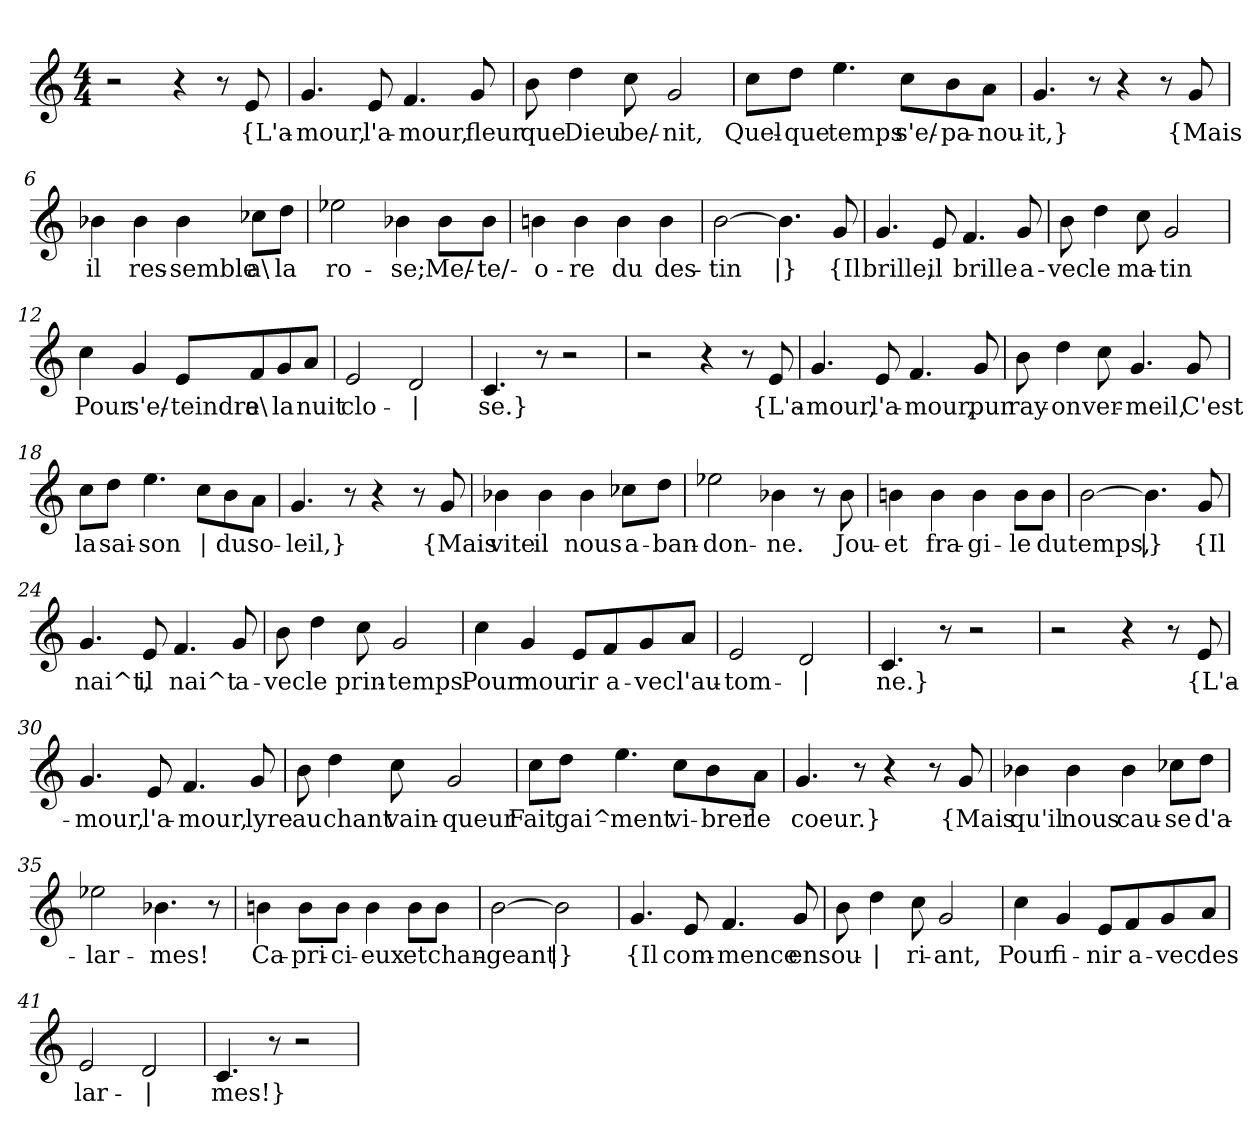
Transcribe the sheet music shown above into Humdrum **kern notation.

**kern	**text
*part1	*part1
*staff1	*staff1
*clefG2	*
*k[]	*
*M4/4	*
=1	=1
2r	.
4r	.
8r	.
!	!LO:LY:b
8e/	{L'a-
=2	=2
!	!LO:LY:b
4.g/	-mour,
!	!LO:LY:b
8e/	l'a-
!	!LO:LY:b
4.f/	-mour,
!	!LO:LY:b
8g/	fleur
=3	=3
!	!LO:LY:b
8b\	que
!	!LO:LY:b
4dd\	Dieu
!	!LO:LY:b
8cc\	be/-
!	!LO:LY:b
2g/	-nit,
=4	=4
!	!LO:LY:b
8cc\L	Quel-
!	!LO:LY:b
8dd\J	-que
!	!LO:LY:b
4.ee\	temps
!	!LO:LY:b
8cc\L	s'e/-
!	!LO:LY:b
8b\	-pa-
!	!LO:LY:b
8a\J	-nou-
!!LO:LB:g=z
=5	=5
!	!LO:LY:b
4.g/	-it,}
8r	.
4r	.
8r	.
!	!LO:LY:b
8g/	{Mais
=6	=6
!	!LO:LY:b
4b-X\	il
!	!LO:LY:b
4b-\	res-
!	!LO:LY:b
4b-\	-semble
!	!LO:LY:b
8cc-X\L	a\
!	!LO:LY:b
8dd\J	la
=7	=7
!	!LO:LY:b
2ee-X\	ro-
!	!LO:LY:b
4b-X\	-se;
!	!LO:LY:b
8b-\L	Me/-
!	!LO:LY:b
8b-\J	-te/-
=8	=8
!	!LO:LY:b
4bn\	-o-
!	!LO:LY:b
4b\	-re
!	!LO:LY:b
4b\	du
!	!LO:LY:b
4b\	des-
=9	=9
!	!LO:LY:b
[2b\	-tin
!	!LO:LY:b
4.b\]	|}
!	!LO:LY:b
8g/	{Il
=10	=10
!	!LO:LY:b
4.g/	brille,
!	!LO:LY:b
8e/	il
!	!LO:LY:b
4.f/	brille
!	!LO:LY:b
8g/	a-
!!LO:LB:g=z
=11	=11
!	!LO:LY:b
8b\	-vec
!	!LO:LY:b
4dd\	le
!	!LO:LY:b
8cc\	ma-
!	!LO:LY:b
2g/	-tin
=12	=12
!	!LO:LY:b
4cc\	Pour
!	!LO:LY:b
4g/	s'e/-
!	!LO:LY:b
8e/L	-teindre
!	!LO:LY:b
8f/	a\
!	!LO:LY:b
8g/	la
!	!LO:LY:b
8a/J	nuit
=13	=13
!	!LO:LY:b
2e/	clo-
!	!LO:LY:b
2d/	|
=14	=14
!	!LO:LY:b
4.c/	-se.}
8r	.
2r	.
=15	=15
2r	.
4r	.
8r	.
!	!LO:LY:b
8e/	{L'a-
=16	=16
!	!LO:LY:b
4.g/	-mour,
!	!LO:LY:b
8e/	l'a-
!	!LO:LY:b
4.f/	-mour,
!	!LO:LY:b
8g/	pur
!!LO:LB:g=z
=17	=17
!	!LO:LY:b
8b\	ray-
!	!LO:LY:b
4dd\	-on
!	!LO:LY:b
8cc\	ver-
!	!LO:LY:b
4.g/	-meil,
!	!LO:LY:b
8g/	C'est
=18	=18
!	!LO:LY:b
8cc\L	la
!	!LO:LY:b
8dd\J	sai-
!	!LO:LY:b
4.ee\	-son
!	!LO:LY:b
8cc\L	|
!	!LO:LY:b
8b\	du
!	!LO:LY:b
8a\J	so-
=19	=19
!	!LO:LY:b
4.g/	-leil,}
8r	.
4r	.
8r	.
!	!LO:LY:b
8g/	{Mais
=20	=20
!	!LO:LY:b
4b-X\	vite
!	!LO:LY:b
4b-\	il
!	!LO:LY:b
4b-\	nous
!	!LO:LY:b
8cc-X\L	a-
!	!LO:LY:b
8dd\J	-ban-
=21	=21
!	!LO:LY:b
2ee-X\	-don-
!	!LO:LY:b
4b-X\	-ne.
8r	.
!	!LO:LY:b
8b-\	Jou-
!!LO:LB:g=z
=22	=22
!	!LO:LY:b
4bn\	-et
!	!LO:LY:b
4b\	fra-
!	!LO:LY:b
4b\	-gi-
!	!LO:LY:b
8b\L	-le
!	!LO:LY:b
8b\J	du
=23	=23
!	!LO:LY:b
[2b\	temps,
!	!LO:LY:b
4.b\]	|}
!	!LO:LY:b
8g/	{Il
=24	=24
!	!LO:LY:b
4.g/	nai^t,
!	!LO:LY:b
8e/	il
!	!LO:LY:b
4.f/	nai^t
!	!LO:LY:b
8g/	a-
=25	=25
!	!LO:LY:b
8b\	-vec
!	!LO:LY:b
4dd\	le
!	!LO:LY:b
8cc\	prin-
!	!LO:LY:b
2g/	-temps
=26	=26
!	!LO:LY:b
4cc\	Pour
!	!LO:LY:b
4g/	mou
!	!LO:LY:b
8e/L	rir
!	!LO:LY:b
8f/	a-
!	!LO:LY:b
8g/	-vec
!	!LO:LY:b
8a/J	l'au-
!!LO:LB:g=z
=27	=27
!	!LO:LY:b
2e/	-tom-
!	!LO:LY:b
2d/	|
=28	=28
!	!LO:LY:b
4.c/	-ne.}
8r	.
2r	.
=29	=29
2r	.
4r	.
8r	.
!	!LO:LY:b
8e/	{L'a-
=30	=30
!	!LO:LY:b
4.g/	-mour,
!	!LO:LY:b
8e/	l'a-
!	!LO:LY:b
4.f/	-mour,
!	!LO:LY:b
8g/	lyre
=31	=31
!	!LO:LY:b
8b\	au
!	!LO:LY:b
4dd\	chant
!	!LO:LY:b
8cc\	vain-
!	!LO:LY:b
2g/	-queur
=32	=32
!	!LO:LY:b
8cc\L	Fait
!	!LO:LY:b
8dd\J	gai^-
!	!LO:LY:b
4.ee\	-ment
!	!LO:LY:b
8cc\L	vi-
!	!LO:LY:b
8b\	-brer
!	!LO:LY:b
8a\J	le
!!LO:LB:g=z
=33	=33
!	!LO:LY:b
4.g/	coeur.}
8r	.
4r	.
8r	.
!	!LO:LY:b
8g/	{Mais
=34	=34
!	!LO:LY:b
4b-X\	qu'il
!	!LO:LY:b
4b-\	nous
!	!LO:LY:b
4b-\	cau-
!	!LO:LY:b
8cc-X\L	-se
!	!LO:LY:b
8dd\J	d'a-
=35	=35
!	!LO:LY:b
2ee-X\	-lar-
!	!LO:LY:b
4.b-X\	-mes!
8r	.
=36	=36
!	!LO:LY:b
4bn\	Ca-
!	!LO:LY:b
8b\L	-pri-
!	!LO:LY:b
8b\J	-ci-
!	!LO:LY:b
4b\	-eux
!	!LO:LY:b
8b\L	et
!	!LO:LY:b
8b\J	chan-
=37	=37
!	!LO:LY:b
[2b\	-geant
!	!LO:LY:b
2b\]	|}
!!LO:LB:g=z
=38	=38
!	!LO:LY:b
4.g/	{Il
!	!LO:LY:b
8e/	com-
!	!LO:LY:b
4.f/	-mence
!	!LO:LY:b
8g/	en
=39	=39
!	!LO:LY:b
8b\	sou-
!	!LO:LY:b
4dd\	|
!	!LO:LY:b
8cc\	-ri-
!	!LO:LY:b
2g/	-ant,
=40	=40
!	!LO:LY:b
4cc\	Pour
!	!LO:LY:b
4g/	fi-
!	!LO:LY:b
8e/L	-nir
!	!LO:LY:b
8f/	a-
!	!LO:LY:b
8g/	-vec
!	!LO:LY:b
8a/J	des
=41	=41
!	!LO:LY:b
2e/	lar-
!	!LO:LY:b
2d/	|
=42	=42
!	!LO:LY:b
4.c/	-mes!}
8r	.
2r	.
=	=
*-	*-
